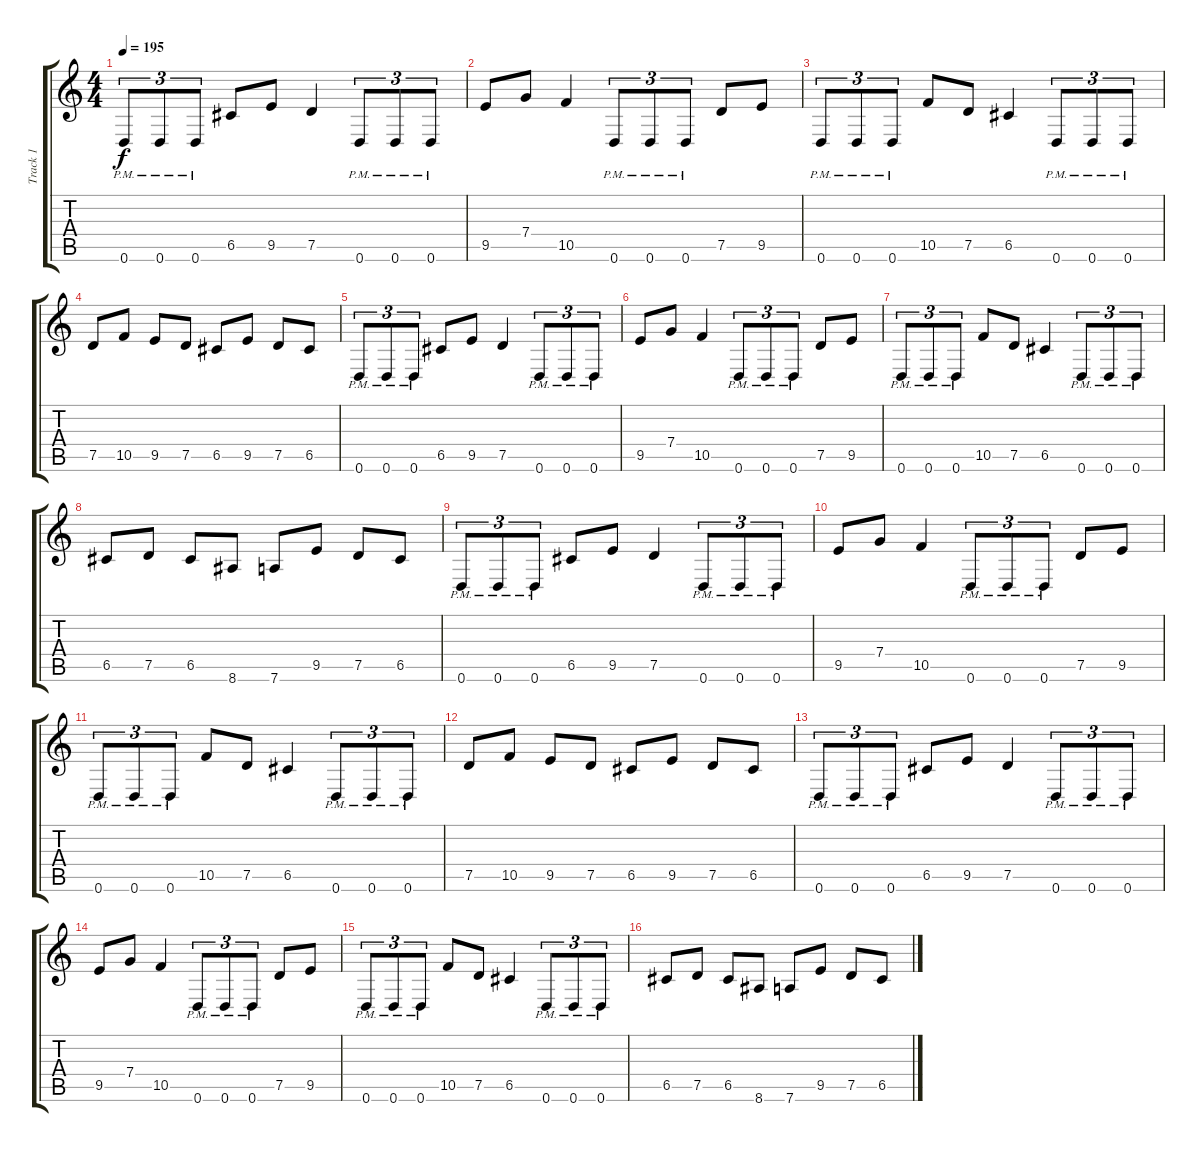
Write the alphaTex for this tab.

\track ("Track 1" "Track 1") {instrument distortionguitar}
\staff {score tabs}
\tuning (D4 A3 F3 C3 G2 D2) {hide}
\ts (4 4)
\tempo 195
\clef g2
\ks c
0.6{pm}.8{tu (3 2) dy f} 0.6{pm}.8{tu (3 2)} 0.6{pm}.8{tu (3 2)} 6.5.8 9.5.8 7.5.4 0.6{pm}.8{tu (3 2)} 0.6{pm}.8{tu (3 2)} 0.6{pm}.8{tu (3 2)} |
9.5.8 7.4.8 10.5.4 0.6{pm}.8{tu (3 2)} 0.6{pm}.8{tu (3 2)} 0.6{pm}.8{tu (3 2)} 7.5.8 9.5.8 |
0.6{pm}.8{tu (3 2)} 0.6{pm}.8{tu (3 2)} 0.6{pm}.8{tu (3 2)} 10.5.8 7.5.8 6.5.4 0.6{pm}.8{tu (3 2)} 0.6{pm}.8{tu (3 2)} 0.6{pm}.8{tu (3 2)} |
7.5.8 10.5.8 9.5.8 7.5.8 6.5.8 9.5.8 7.5.8 6.5.8 |
0.6{pm}.8{tu (3 2)} 0.6{pm}.8{tu (3 2)} 0.6{pm}.8{tu (3 2)} 6.5.8 9.5.8 7.5.4 0.6{pm}.8{tu (3 2)} 0.6{pm}.8{tu (3 2)} 0.6{pm}.8{tu (3 2)} |
9.5.8 7.4.8 10.5.4 0.6{pm}.8{tu (3 2)} 0.6{pm}.8{tu (3 2)} 0.6{pm}.8{tu (3 2)} 7.5.8 9.5.8 |
0.6{pm}.8{tu (3 2)} 0.6{pm}.8{tu (3 2)} 0.6{pm}.8{tu (3 2)} 10.5.8 7.5.8 6.5.4 0.6{pm}.8{tu (3 2)} 0.6{pm}.8{tu (3 2)} 0.6{pm}.8{tu (3 2)} |
6.5.8 7.5.8 6.5.8 8.6.8 7.6.8 9.5.8 7.5.8 6.5.8 |
0.6{pm}.8{tu (3 2)} 0.6{pm}.8{tu (3 2)} 0.6{pm}.8{tu (3 2)} 6.5.8 9.5.8 7.5.4 0.6{pm}.8{tu (3 2)} 0.6{pm}.8{tu (3 2)} 0.6{pm}.8{tu (3 2)} |
9.5.8 7.4.8 10.5.4 0.6{pm}.8{tu (3 2)} 0.6{pm}.8{tu (3 2)} 0.6{pm}.8{tu (3 2)} 7.5.8 9.5.8 |
0.6{pm}.8{tu (3 2)} 0.6{pm}.8{tu (3 2)} 0.6{pm}.8{tu (3 2)} 10.5.8 7.5.8 6.5.4 0.6{pm}.8{tu (3 2)} 0.6{pm}.8{tu (3 2)} 0.6{pm}.8{tu (3 2)} |
7.5.8 10.5.8 9.5.8 7.5.8 6.5.8 9.5.8 7.5.8 6.5.8 |
0.6{pm}.8{tu (3 2)} 0.6{pm}.8{tu (3 2)} 0.6{pm}.8{tu (3 2)} 6.5.8 9.5.8 7.5.4 0.6{pm}.8{tu (3 2)} 0.6{pm}.8{tu (3 2)} 0.6{pm}.8{tu (3 2)} |
9.5.8 7.4.8 10.5.4 0.6{pm}.8{tu (3 2)} 0.6{pm}.8{tu (3 2)} 0.6{pm}.8{tu (3 2)} 7.5.8 9.5.8 |
0.6{pm}.8{tu (3 2)} 0.6{pm}.8{tu (3 2)} 0.6{pm}.8{tu (3 2)} 10.5.8 7.5.8 6.5.4 0.6{pm}.8{tu (3 2)} 0.6{pm}.8{tu (3 2)} 0.6{pm}.8{tu (3 2)} |
6.5.8 7.5.8 6.5.8 8.6.8 7.6.8 9.5.8 7.5.8 6.5.8
